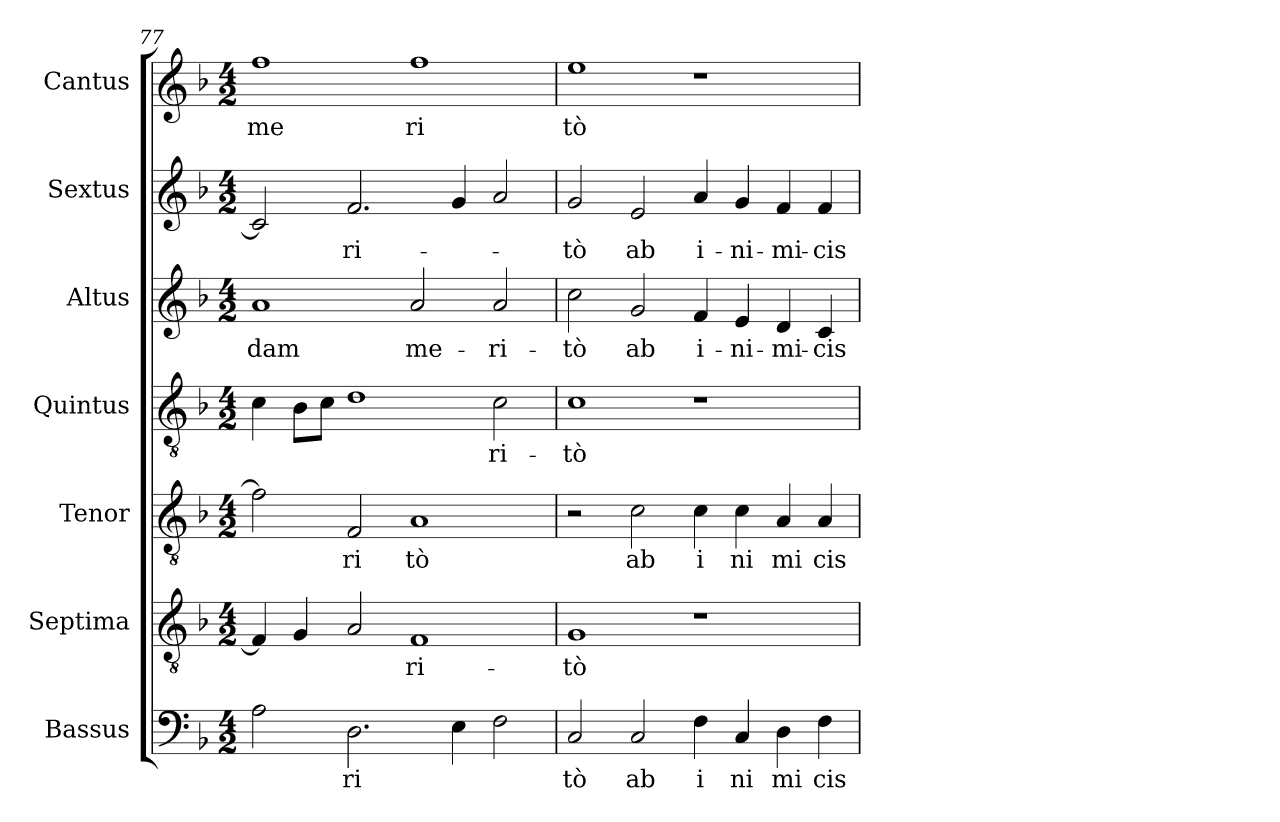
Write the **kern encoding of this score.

**kern	**text	**kern	**text	**kern	**text	**kern	**text	**kern	**text	**kern	**text	**kern	**text
*part7	*part7	*part6	*part6	*part5	*part5	*part4	*part4	*part3	*part3	*part2	*part2	*part1	*part1
*staff7	*staff7	*staff6	*staff6	*staff5	*staff5	*staff4	*staff4	*staff3	*staff3	*staff2	*staff2	*staff1	*staff1
*I"Bassus	*	*I"Septima	*	*I"Tenor	*	*I"Quintus	*	*I"Altus	*	*I"Sextus	*	*I"Cantus	*
*clefF4	*	*clefGv2	*	*clefGv2	*	*clefGv2	*	*clefG2	*	*clefG2	*	*clefG2	*
*k[b-]	*	*k[b-]	*	*k[b-]	*	*k[b-]	*	*k[b-]	*	*k[b-]	*	*k[b-]	*
*F:	*	*F:	*	*F:	*	*F:	*	*F:	*	*F:	*	*F:	*
*M4/2	*	*M4/2	*	*M4/2	*	*M4/2	*	*M4/2	*	*M4/2	*	*M4/2	*
=77	=77	=77	=77	=77	=77	=77	=77	=77	=77	=77	=77	=77	=77
!	!	!	!	!	!	!	!	!	!LO:LY:b:cj	!	!	!	!LO:LY:b:cj
2A\	.	4F/]	.	2f\]	.	4c\	.	1a	-dam	2c/]	.	1ff	me
.	.	4G/	.	.	.	8B-\L	.	.	.	.	.	.	.
.	.	.	.	.	.	8c\J	.	.	.	.	.	.	.
!	!LO:LY:b:cj	!	!	!	!LO:LY:b:cj	!	!	!	!	!	!LO:LY:b:cj	!	!
2.D\	ri	2A/	.	2F/	ri	1d	.	.	.	2.f/	-ri-	.	.
!	!	!	!LO:LY:b:cj	!	!LO:LY:b:cj	!	!	!	!LO:LY:b:cj	!	!	!	!LO:LY:b:cj
.	.	1F	-ri-	1A	tò	.	.	2a/	me-	.	.	1ff	ri
4E\	.	.	.	.	.	.	.	.	.	4g/	.	.	.
!	!	!	!	!	!	!	!LO:LY:b:cj	!	!LO:LY:b:cj	!	!	!	!
2F\	.	.	.	.	.	2c\	-ri-	2a/	-ri-	2a/	.	.	.
=78	=78	=78	=78	=78	=78	=78	=78	=78	=78	=78	=78	=78	=78
!	!LO:LY:b:cj	!	!LO:LY:b:cj	!	!	!	!LO:LY:b:cj	!	!LO:LY:b:cj	!	!LO:LY:b:cj	!	!LO:LY:b:cj
2C/	tò	1G	-tò	2r	.	1c	-tò	2cc\	-tò	2g/	-tò	1ee	tò
!	!LO:LY:b:cj	!	!	!	!LO:LY:b:cj	!	!	!	!LO:LY:b:cj	!	!LO:LY:b:cj	!	!
2C/	ab	.	.	2c\	ab	.	.	2g/	ab	2e/	ab	.	.
!	!LO:LY:b:cj	!	!	!	!LO:LY:b:cj	!	!	!	!LO:LY:b:cj	!	!LO:LY:b:cj	!	!
4F\	i	1r	.	4c\	i	1r	.	4f/	i-	4a/	i-	1r	.
!	!LO:LY:b:cj	!	!	!	!LO:LY:b:cj	!	!	!	!LO:LY:b:cj	!	!LO:LY:b:cj	!	!
4C/	ni	.	.	4c\	ni	.	.	4e/	-ni-	4g/	-ni-	.	.
!	!LO:LY:b:cj	!	!	!	!LO:LY:b:cj	!	!	!	!LO:LY:b:cj	!	!LO:LY:b:cj	!	!
4D\	mi	.	.	4A/	mi	.	.	4d/	-mi-	4f/	-mi-	.	.
!	!LO:LY:b:cj	!	!	!	!LO:LY:b:cj	!	!	!	!LO:LY:b:cj	!	!LO:LY:b:cj	!	!
4F\	cis	.	.	4A/	cis	.	.	4c/	-cis	4f/	-cis	.	.
=	=	=	=	=	=	=	=	=	=	=	=	=	=
*-	*-	*-	*-	*-	*-	*-	*-	*-	*-	*-	*-	*-	*-
